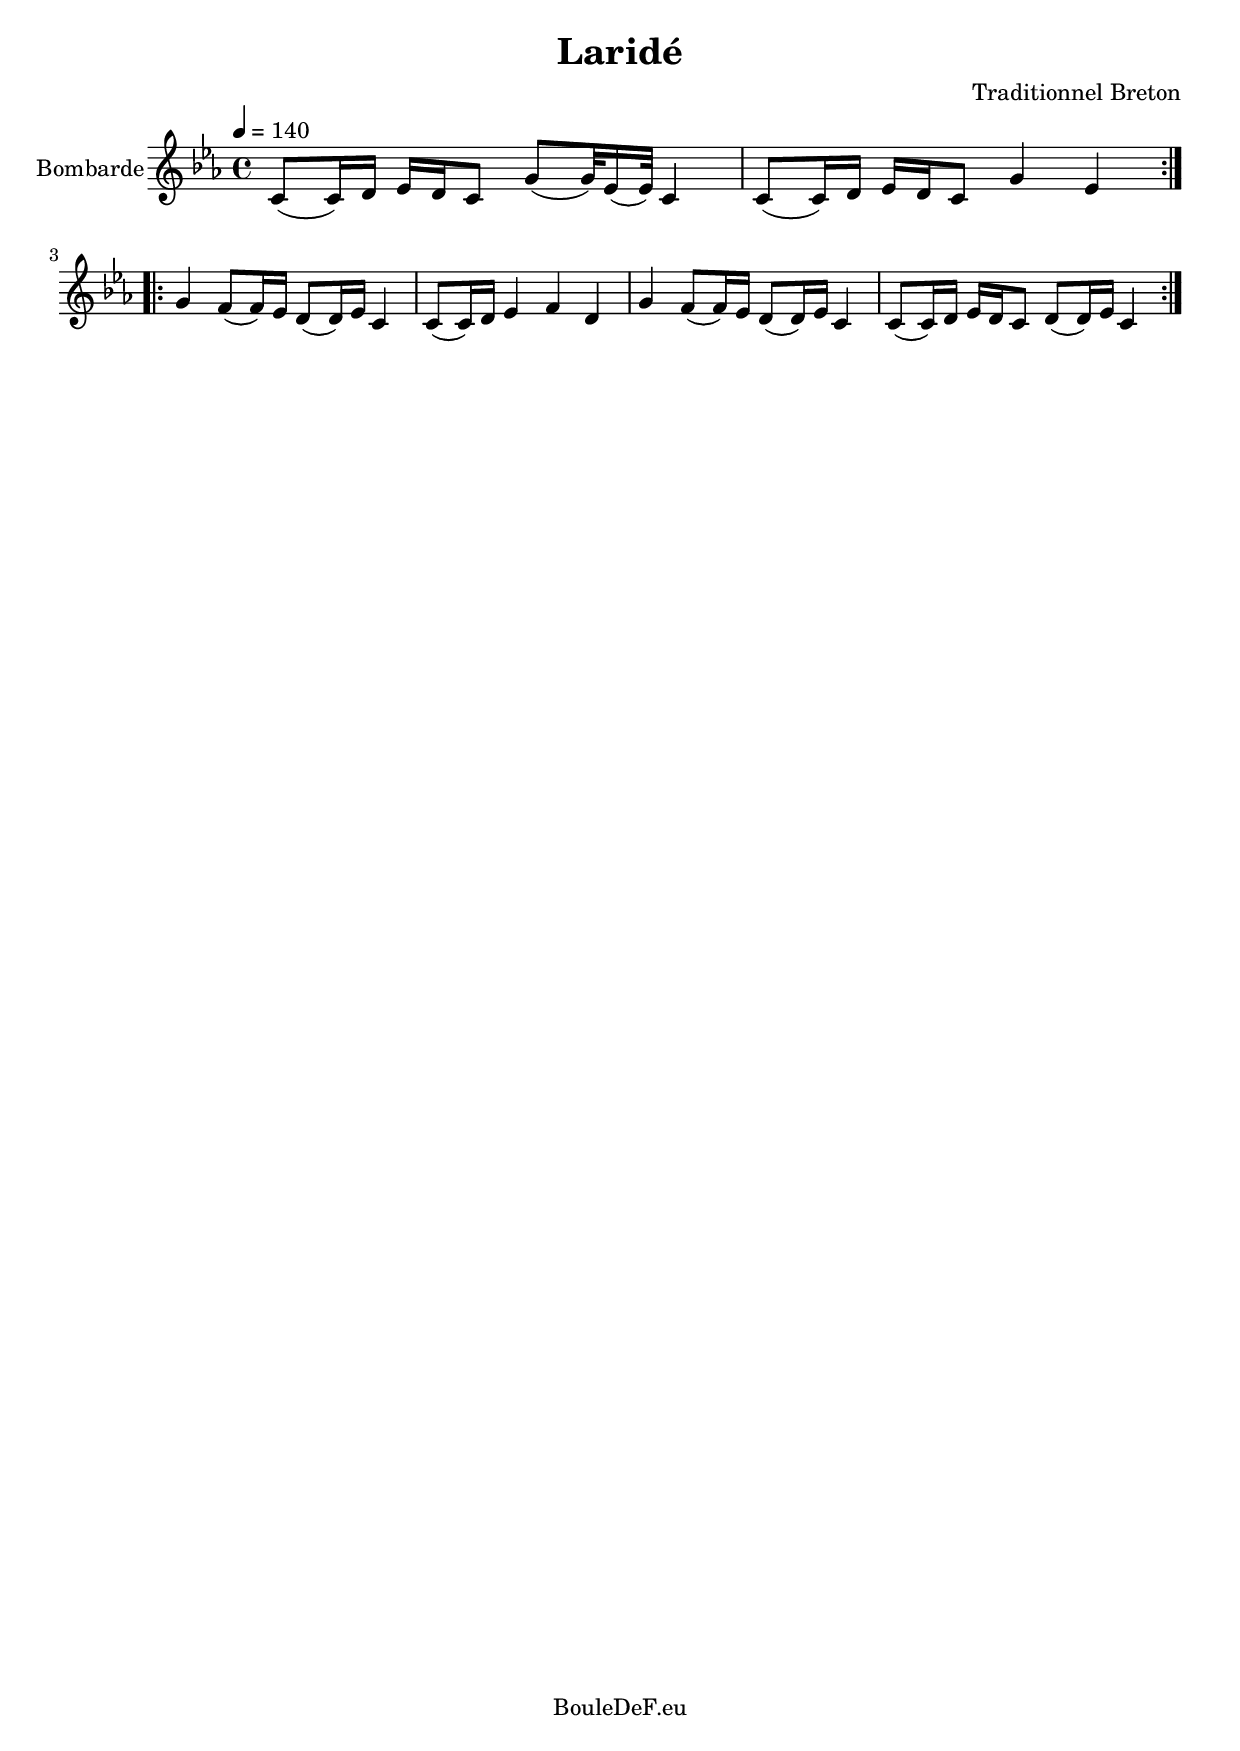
\version "2.16.0"
\include "italiano.ly"

\header {
	title = "Laridé"
	composer = "Traditionnel Breton"
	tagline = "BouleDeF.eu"
}

laride = \relative sib {
	\clef "treble"
	\key mib \major
	\time 4/4
	\tempo 4 = 140

	\repeat volta 2 {
		| do8( do16) re mib re do8 sol'( sol32) mib16( mib32) do4
		| do8( do16) re mib re do8 sol'4 mib
	}
	\break
	\repeat volta 2 {
		| sol4 fa8( fa16) mib re8( re16) mib do4
		| do8( do16) re mib4 fa re
		| sol fa8( fa16) mib re8( re16) mib do4
		| do8( do16) re mib re do8 re( re16) mib do4
	}
}

\score {
	\new Staff \with { instrumentName = #"Bombarde"	} { \clef "treble" \laride }
	\layout {}
}
\score {
	\new Staff \with { midiInstrument=#"oboe" } { \unfoldRepeats { \laride } }
	\midi {}
}